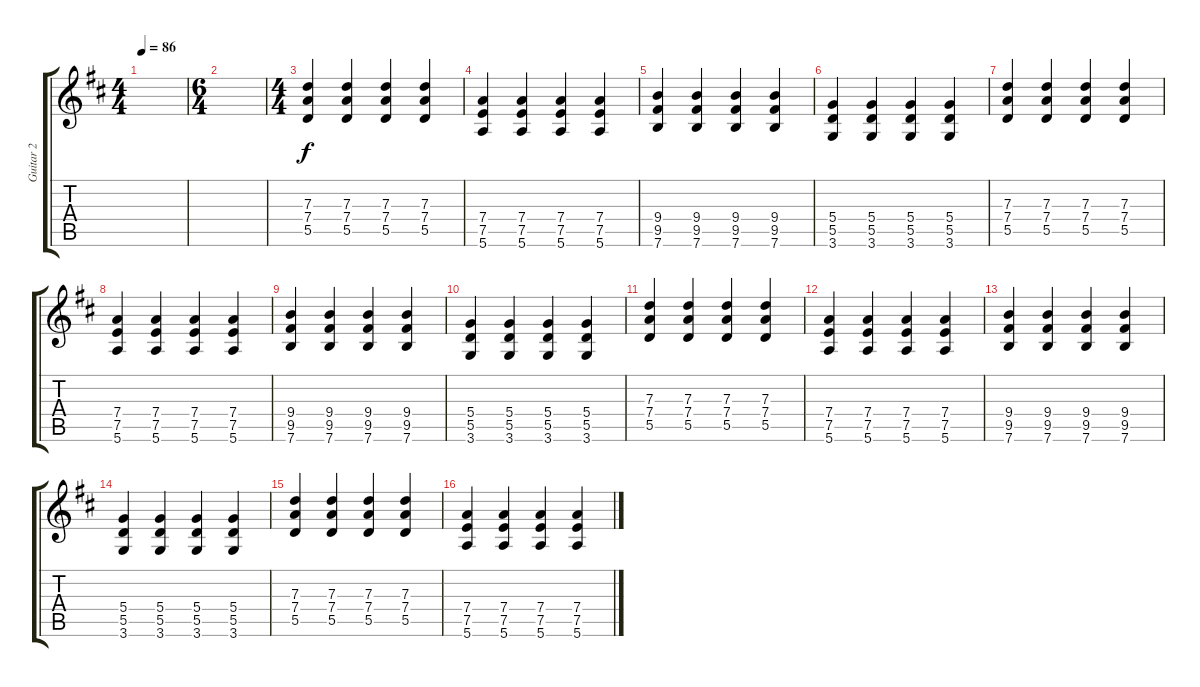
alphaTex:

\track ("Guitar 2" "Guitar 2") {instrument distortionguitar}
\staff {score tabs}
\tuning (E4 B3 G3 D3 A2 E2) {hide}
\ts (4 4)
\tempo 86
\clef g2
\ks d
|
\ts (6 4)
|
\ts (4 4)
(7.3 7.4 5.5).4 (7.3 7.4 5.5).4 (7.3 7.4 5.5).4 (7.3 7.4 5.5).4 |
(7.4 7.5 5.6).4 (7.4 7.5 5.6).4 (7.4 7.5 5.6).4 (7.4 7.5 5.6).4 |
(9.4 9.5 7.6).4 (9.4 9.5 7.6).4 (9.4 9.5 7.6).4 (9.4 9.5 7.6).4 |
(5.4 5.5 3.6).4 (5.4 5.5 3.6).4 (5.4 5.5 3.6).4 (5.4 5.5 3.6).4 |
(7.3 7.4 5.5).4 (7.3 7.4 5.5).4 (7.3 7.4 5.5).4 (7.3 7.4 5.5).4 |
(7.4 7.5 5.6).4 (7.4 7.5 5.6).4 (7.4 7.5 5.6).4 (7.4 7.5 5.6).4 |
(9.4 9.5 7.6).4 (9.4 9.5 7.6).4 (9.4 9.5 7.6).4 (9.4 9.5 7.6).4 |
(5.4 5.5 3.6).4 (5.4 5.5 3.6).4 (5.4 5.5 3.6).4 (5.4 5.5 3.6).4 |
(7.3 7.4 5.5).4 (7.3 7.4 5.5).4 (7.3 7.4 5.5).4 (7.3 7.4 5.5).4 |
(7.4 7.5 5.6).4 (7.4 7.5 5.6).4 (7.4 7.5 5.6).4 (7.4 7.5 5.6).4 |
(9.4 9.5 7.6).4 (9.4 9.5 7.6).4 (9.4 9.5 7.6).4 (9.4 9.5 7.6).4 |
(5.4 5.5 3.6).4 (5.4 5.5 3.6).4 (5.4 5.5 3.6).4 (5.4 5.5 3.6).4 |
(7.3 7.4 5.5).4 (7.3 7.4 5.5).4 (7.3 7.4 5.5).4 (7.3 7.4 5.5).4 |
(7.4 7.5 5.6).4 (7.4 7.5 5.6).4 (7.4 7.5 5.6).4 (7.4 7.5 5.6).4
